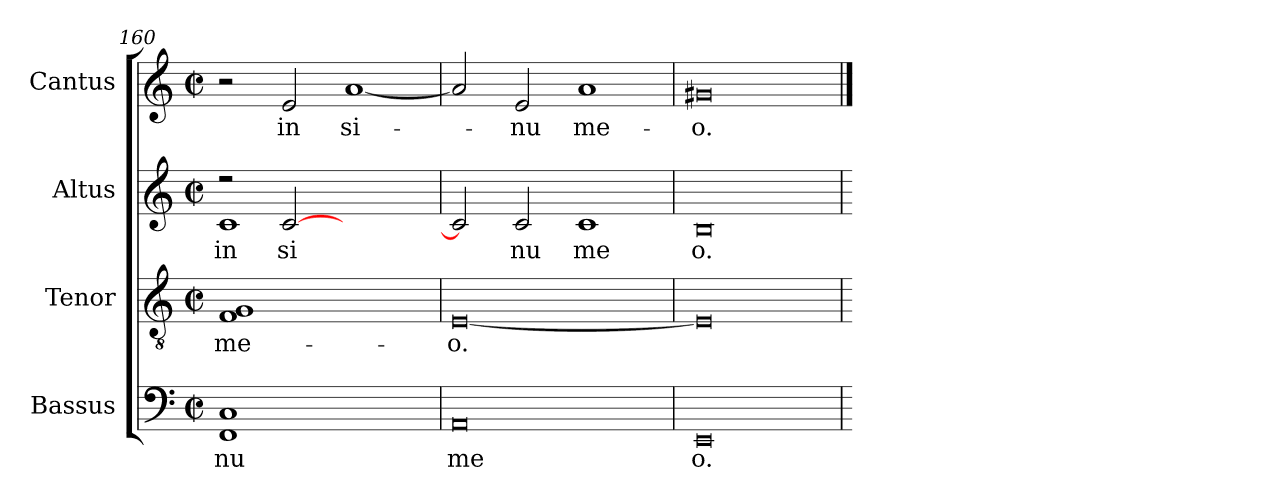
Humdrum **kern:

**kern	**text	**kern	**text	**kern	**text	**kern	**text
*part4	*part4	*part3	*part3	*part2	*part2	*part1	*part1
*staff4	*staff4	*staff3	*staff3	*staff2	*staff2	*staff1	*staff1
*I"Bassus	*	*I"Tenor	*	*I"Altus	*	*I"Cantus	*
*clefF4	*	*clefGv2	*	*clefG2	*	*clefG2	*
*M2/2	*	*M2/2	*	*M2/2	*	*M2/2	*
*met(c|)	*	*met(c|)	*	*met(c|)	*	*met(c|)	*
=160	=160	=160	=160	=160	=160	=160	=160
!	!LO:LY:b:cj	!	!LO:LY:b:cj	!	!LO:LY:b:cj	!	!
*	*	*	*	*^	*	*	*
1C 1FF	nu	1G 1F	me-	2r	1c	in	2r	.
!	!	!	!	!	!	!LO:LY:b:cj	!	!LO:LY:b:cj
.	.	.	.	[<2c/	.	si	2e/	in
!	!	!	!	!	!	!	!	!LO:LY:b:cj
1ryy	.	1ryy	.	1ryy	1ryy	.	[<1a	si-
=161	=161	=161	=161	=161	=161	=161	=161	=161
!	!LO:LY:b:cj	!	!LO:LY:b:cj	!	!	!	!	!
*	*	*	*	*v	*v	*	*	*
0AA	me	[<0E	-o.	2c/]	.	2a/]	.
!	!	!	!	!	!LO:LY:b:cj	!	!LO:LY:b:cj
.	.	.	.	2c/	nu	2e/	-nu
!	!	!	!	!	!LO:LY:b:cj	!	!LO:LY:b:cj
.	.	.	.	1c	me	1a	me-
=162	=162	=162	=162	=162	=162	=162	=162
!	!LO:LY:b:cj	!	!	!	!LO:LY:b:cj	!	!LO:LY:b:cj
0EE	o.	0E]	.	0B	o.	0g#X	-o.
=	==	=	==	=	==	==	==
*-	*-	*-	*-	*-	*-	*-	*-
